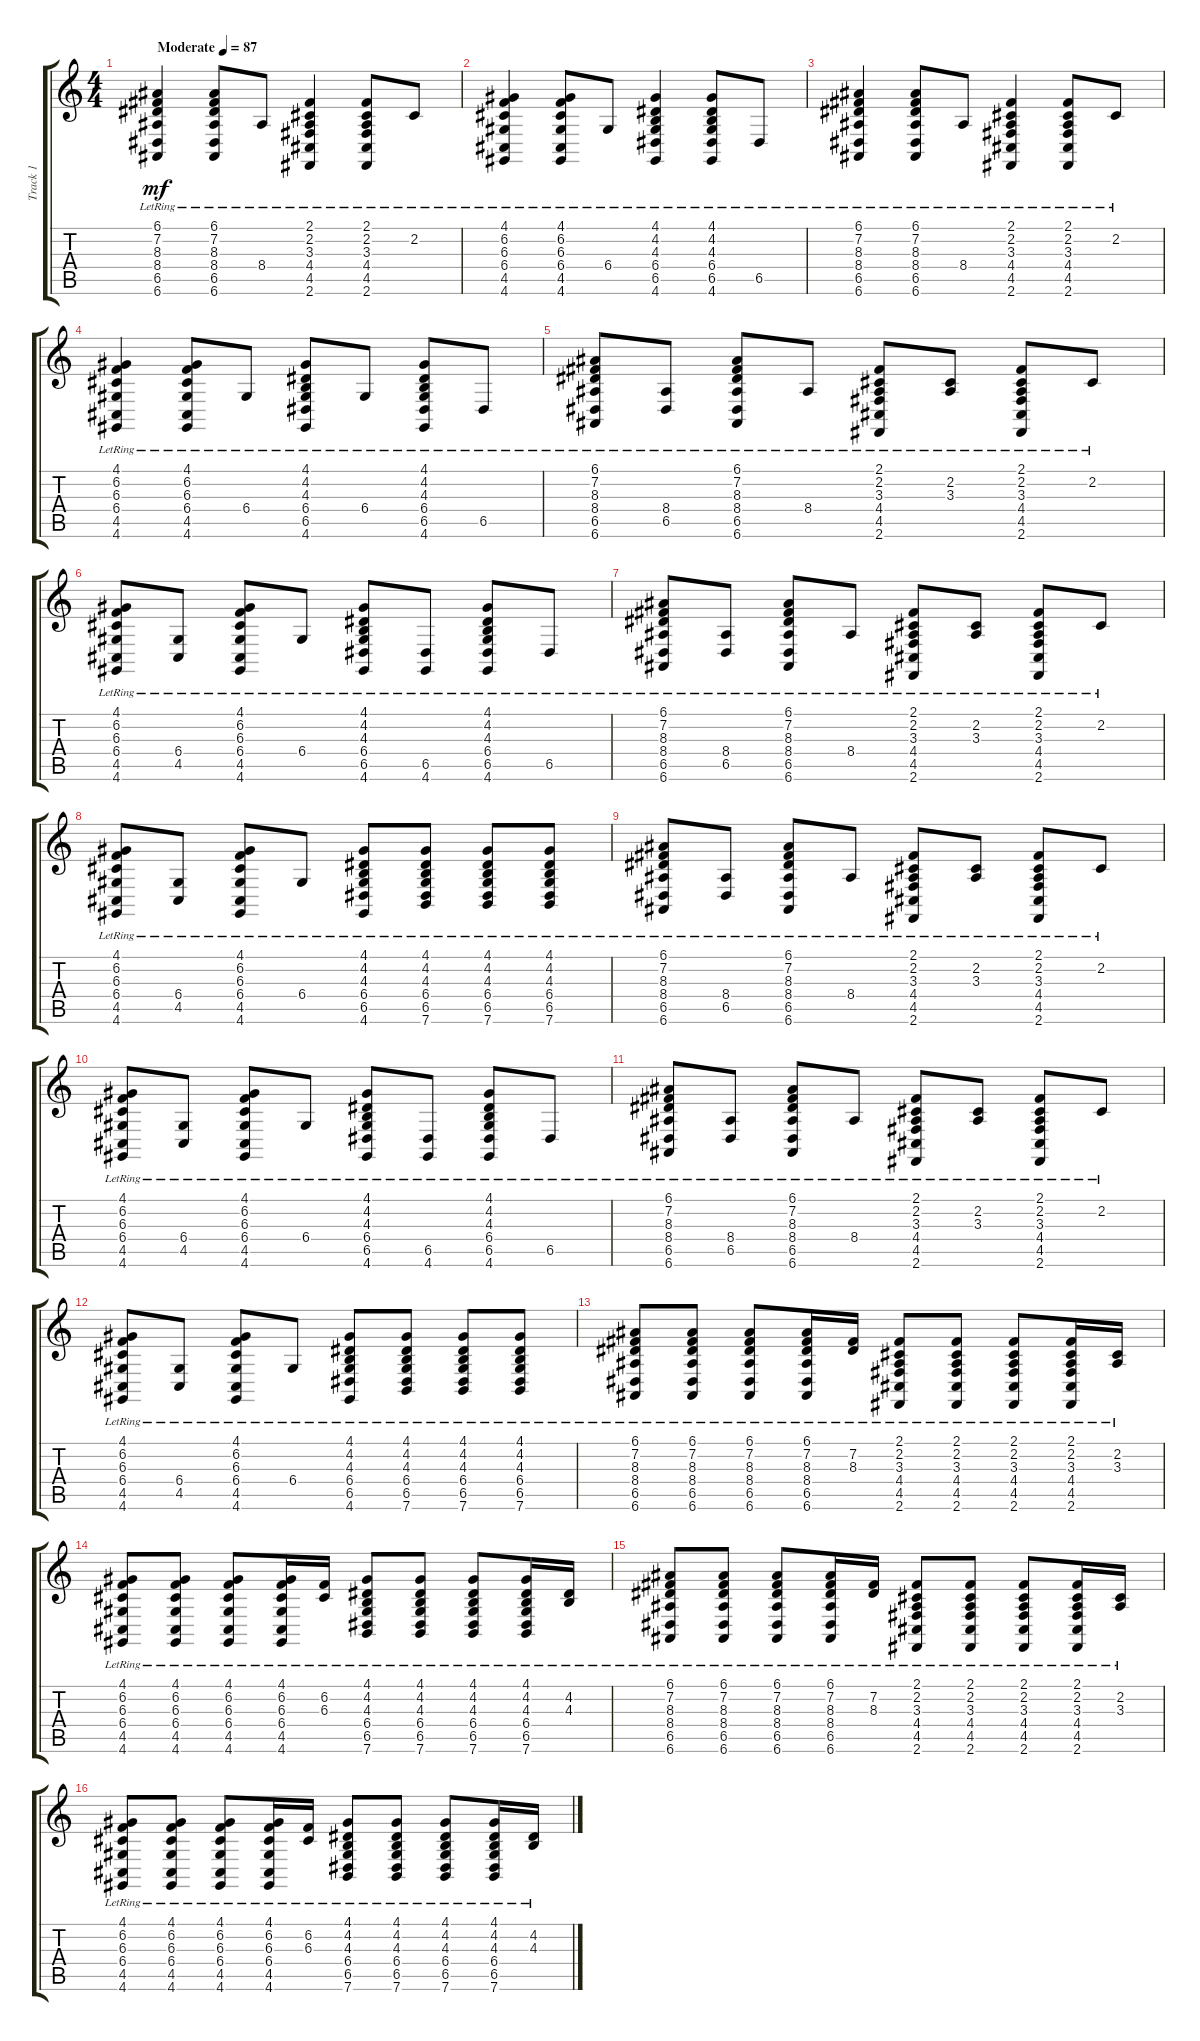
\track ("Track 1" "Track 1") {instrument acousticgrandpiano}
\staff {score tabs}
\tuning (E4 B3 G3 D3 A2 E2) {hide}
\ts (4 4)
\tempo (87 "Moderate")
\clef g2
\ks c
(6.1{lr} 7.2{lr} 8.3{lr} 8.4{lr} 6.5{lr} 6.6{lr}).4{dy mf instrument acousticgrandpiano} (6.1{lr} 7.2{lr} 8.3{lr} 8.4{lr} 6.5{lr} 6.6{lr}).8 8.4{lr}.8 (2.1{lr} 2.2{lr} 3.3{lr} 4.4{lr} 4.5{lr} 2.6{lr}).4 (2.1{lr} 2.2{lr} 3.3{lr} 4.4{lr} 4.5{lr} 2.6{lr}).8 2.2{lr}.8 |
(4.1{lr} 6.2{lr} 6.3{lr} 6.4{lr} 4.5{lr} 4.6{lr}).4 (4.1{lr} 6.2{lr} 6.3{lr} 6.4{lr} 4.5{lr} 4.6{lr}).8 6.4{lr}.8 (4.1{lr} 4.2{lr} 4.3{lr} 6.4{lr} 6.5{lr} 4.6{lr}).4 (4.1{lr} 4.2{lr} 4.3{lr} 6.4{lr} 6.5{lr} 4.6{lr}).8 6.5{lr}.8 |
(6.1{lr} 7.2{lr} 8.3{lr} 8.4{lr} 6.5{lr} 6.6{lr}).4 (6.1{lr} 7.2{lr} 8.3{lr} 8.4{lr} 6.5{lr} 6.6{lr}).8 8.4{lr}.8 (2.1{lr} 2.2{lr} 3.3{lr} 4.4{lr} 4.5{lr} 2.6{lr}).4 (2.1{lr} 2.2{lr} 3.3{lr} 4.4{lr} 4.5{lr} 2.6{lr}).8 2.2{lr}.8 |
(4.1{lr} 6.2{lr} 6.3{lr} 6.4{lr} 4.5{lr} 4.6{lr}).4 (4.1{lr} 6.2{lr} 6.3{lr} 6.4{lr} 4.5{lr} 4.6{lr}).8 6.4{lr}.8 (4.1{lr} 4.2{lr} 4.3{lr} 6.4{lr} 6.5{lr} 4.6{lr}).8 6.4{lr}.8 (4.1{lr} 4.2{lr} 4.3{lr} 6.4{lr} 6.5{lr} 4.6{lr}).8 6.5{lr}.8 |
(6.1{lr} 7.2{lr} 8.3{lr} 8.4{lr} 6.5{lr} 6.6{lr}).8 (8.4{lr} 6.5{lr}).8 (6.1{lr} 7.2{lr} 8.3{lr} 8.4{lr} 6.5{lr} 6.6{lr}).8 8.4{lr}.8 (2.1{lr} 2.2{lr} 3.3{lr} 4.4{lr} 4.5{lr} 2.6{lr}).8 (2.2{lr} 3.3{lr}).8 (2.1{lr} 2.2{lr} 3.3{lr} 4.4{lr} 4.5{lr} 2.6{lr}).8 2.2{lr}.8 |
(4.1{lr} 6.2{lr} 6.3{lr} 6.4{lr} 4.5{lr} 4.6{lr}).8 (6.4{lr} 4.5{lr}).8 (4.1{lr} 6.2{lr} 6.3{lr} 6.4{lr} 4.5{lr} 4.6{lr}).8 6.4{lr}.8 (4.1{lr} 4.2{lr} 4.3{lr} 6.4{lr} 6.5{lr} 4.6{lr}).8 (6.5{lr} 4.6{lr}).8 (4.1{lr} 4.2{lr} 4.3{lr} 6.4{lr} 6.5{lr} 4.6{lr}).8 6.5{lr}.8 |
(6.1{lr} 7.2{lr} 8.3{lr} 8.4{lr} 6.5{lr} 6.6{lr}).8 (8.4{lr} 6.5{lr}).8 (6.1{lr} 7.2{lr} 8.3{lr} 8.4{lr} 6.5{lr} 6.6{lr}).8 8.4{lr}.8 (2.1{lr} 2.2{lr} 3.3{lr} 4.4{lr} 4.5{lr} 2.6{lr}).8 (2.2{lr} 3.3{lr}).8 (2.1{lr} 2.2{lr} 3.3{lr} 4.4{lr} 4.5{lr} 2.6{lr}).8 2.2{lr}.8 |
(4.1{lr} 6.2{lr} 6.3{lr} 6.4{lr} 4.5{lr} 4.6{lr}).8 (6.4{lr} 4.5{lr}).8 (4.1{lr} 6.2{lr} 6.3{lr} 6.4{lr} 4.5{lr} 4.6{lr}).8 6.4{lr}.8 (4.1{lr} 4.2{lr} 4.3{lr} 6.4{lr} 6.5{lr} 4.6{lr}).8 (4.1{lr} 4.2{lr} 4.3{lr} 6.4{lr} 6.5{lr} 7.6{lr}).8 (4.1{lr} 4.2{lr} 4.3{lr} 6.4{lr} 6.5{lr} 7.6{lr}).8 (4.1{lr} 4.2{lr} 4.3{lr} 6.4{lr} 6.5{lr} 7.6{lr}).8 |
(6.1{lr} 7.2{lr} 8.3{lr} 8.4{lr} 6.5{lr} 6.6{lr}).8 (8.4{lr} 6.5{lr}).8 (6.1{lr} 7.2{lr} 8.3{lr} 8.4{lr} 6.5{lr} 6.6{lr}).8 8.4{lr}.8 (2.1{lr} 2.2{lr} 3.3{lr} 4.4{lr} 4.5{lr} 2.6{lr}).8 (2.2{lr} 3.3{lr}).8 (2.1{lr} 2.2{lr} 3.3{lr} 4.4{lr} 4.5{lr} 2.6{lr}).8 2.2{lr}.8 |
(4.1{lr} 6.2{lr} 6.3{lr} 6.4{lr} 4.5{lr} 4.6{lr}).8 (6.4{lr} 4.5{lr}).8 (4.1{lr} 6.2{lr} 6.3{lr} 6.4{lr} 4.5{lr} 4.6{lr}).8 6.4{lr}.8 (4.1{lr} 4.2{lr} 4.3{lr} 6.4{lr} 6.5{lr} 4.6{lr}).8 (6.5{lr} 4.6{lr}).8 (4.1{lr} 4.2{lr} 4.3{lr} 6.4{lr} 6.5{lr} 4.6{lr}).8 6.5{lr}.8 |
(6.1{lr} 7.2{lr} 8.3{lr} 8.4{lr} 6.5{lr} 6.6{lr}).8 (8.4{lr} 6.5{lr}).8 (6.1{lr} 7.2{lr} 8.3{lr} 8.4{lr} 6.5{lr} 6.6{lr}).8 8.4{lr}.8 (2.1{lr} 2.2{lr} 3.3{lr} 4.4{lr} 4.5{lr} 2.6{lr}).8 (2.2{lr} 3.3{lr}).8 (2.1{lr} 2.2{lr} 3.3{lr} 4.4{lr} 4.5{lr} 2.6{lr}).8 2.2{lr}.8 |
(4.1{lr} 6.2{lr} 6.3{lr} 6.4{lr} 4.5{lr} 4.6{lr}).8 (6.4{lr} 4.5{lr}).8 (4.1{lr} 6.2{lr} 6.3{lr} 6.4{lr} 4.5{lr} 4.6{lr}).8 6.4{lr}.8 (4.1{lr} 4.2{lr} 4.3{lr} 6.4{lr} 6.5{lr} 4.6{lr}).8 (4.1{lr} 4.2{lr} 4.3{lr} 6.4{lr} 6.5{lr} 7.6{lr}).8 (4.1{lr} 4.2{lr} 4.3{lr} 6.4{lr} 6.5{lr} 7.6{lr}).8 (4.1{lr} 4.2{lr} 4.3{lr} 6.4{lr} 6.5{lr} 7.6{lr}).8 |
(6.1{lr} 7.2{lr} 8.3{lr} 8.4{lr} 6.5{lr} 6.6{lr}).8 (6.1{lr} 7.2{lr} 8.3{lr} 8.4{lr} 6.5{lr} 6.6{lr}).8 (6.1{lr} 7.2{lr} 8.3{lr} 8.4{lr} 6.5{lr} 6.6{lr}).8 (6.1{lr} 7.2{lr} 8.3{lr} 8.4{lr} 6.5{lr} 6.6{lr}).16 (7.2{lr} 8.3{lr}).16 (2.1{lr} 2.2{lr} 3.3{lr} 4.4{lr} 4.5{lr} 2.6{lr}).8 (2.1{lr} 2.2{lr} 3.3{lr} 4.4{lr} 4.5{lr} 2.6{lr}).8 (2.1{lr} 2.2{lr} 3.3{lr} 4.4{lr} 4.5{lr} 2.6{lr}).8 (2.1{lr} 2.2{lr} 3.3{lr} 4.4{lr} 4.5{lr} 2.6{lr}).16 (2.2{lr} 3.3{lr}).16 |
(4.1{lr} 6.2{lr} 6.3{lr} 6.4{lr} 4.5{lr} 4.6{lr}).8 (4.1{lr} 6.2{lr} 6.3{lr} 6.4{lr} 4.5{lr} 4.6{lr}).8 (4.1{lr} 6.2{lr} 6.3{lr} 6.4{lr} 4.5{lr} 4.6{lr}).8 (4.1{lr} 6.2{lr} 6.3{lr} 6.4{lr} 4.5{lr} 4.6{lr}).16 (6.2{lr} 6.3{lr}).16 (4.1{lr} 4.2{lr} 4.3{lr} 6.4{lr} 6.5{lr} 7.6{lr}).8 (4.1{lr} 4.2{lr} 4.3{lr} 6.4{lr} 6.5{lr} 7.6{lr}).8 (4.1{lr} 4.2{lr} 4.3{lr} 6.4{lr} 6.5{lr} 7.6{lr}).8 (4.1{lr} 4.2{lr} 4.3{lr} 6.4{lr} 6.5{lr} 7.6{lr}).16 (4.2{lr} 4.3{lr}).16 |
(6.1{lr} 7.2{lr} 8.3{lr} 8.4{lr} 6.5{lr} 6.6{lr}).8 (6.1{lr} 7.2{lr} 8.3{lr} 8.4{lr} 6.5{lr} 6.6{lr}).8 (6.1{lr} 7.2{lr} 8.3{lr} 8.4{lr} 6.5{lr} 6.6{lr}).8 (6.1{lr} 7.2{lr} 8.3{lr} 8.4{lr} 6.5{lr} 6.6{lr}).16 (7.2{lr} 8.3{lr}).16 (2.1{lr} 2.2{lr} 3.3{lr} 4.4{lr} 4.5{lr} 2.6{lr}).8 (2.1{lr} 2.2{lr} 3.3{lr} 4.4{lr} 4.5{lr} 2.6{lr}).8 (2.1{lr} 2.2{lr} 3.3{lr} 4.4{lr} 4.5{lr} 2.6{lr}).8 (2.1{lr} 2.2{lr} 3.3{lr} 4.4{lr} 4.5{lr} 2.6{lr}).16 (2.2{lr} 3.3{lr}).16 |
(4.1{lr} 6.2{lr} 6.3{lr} 6.4{lr} 4.5{lr} 4.6{lr}).8 (4.1{lr} 6.2{lr} 6.3{lr} 6.4{lr} 4.5{lr} 4.6{lr}).8 (4.1{lr} 6.2{lr} 6.3{lr} 6.4{lr} 4.5{lr} 4.6{lr}).8 (4.1{lr} 6.2{lr} 6.3{lr} 6.4{lr} 4.5{lr} 4.6{lr}).16 (6.2{lr} 6.3{lr}).16 (4.1{lr} 4.2{lr} 4.3{lr} 6.4{lr} 6.5{lr} 7.6{lr}).8 (4.1{lr} 4.2{lr} 4.3{lr} 6.4{lr} 6.5{lr} 7.6{lr}).8 (4.1{lr} 4.2{lr} 4.3{lr} 6.4{lr} 6.5{lr} 7.6{lr}).8 (4.1{lr} 4.2{lr} 4.3{lr} 6.4{lr} 6.5{lr} 7.6{lr}).16 (4.2{lr} 4.3{lr}).16
